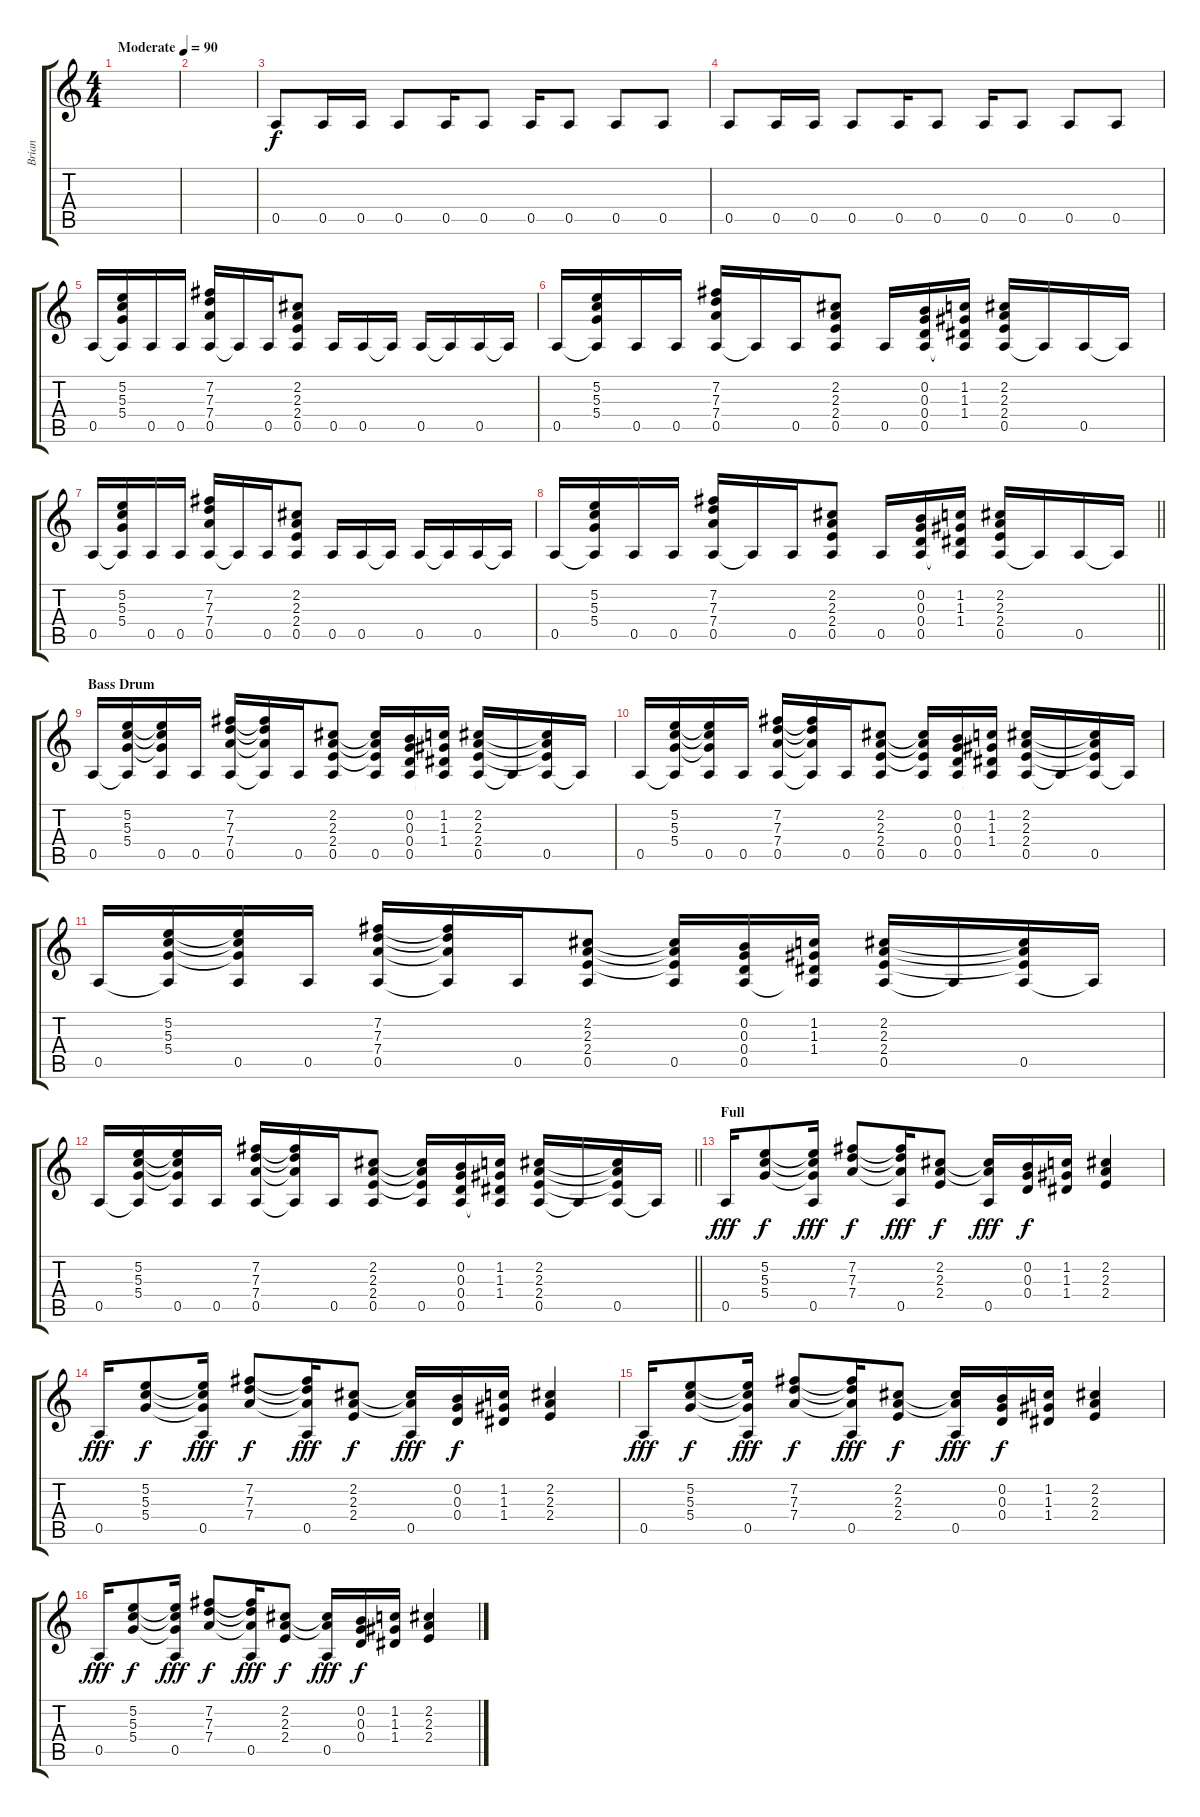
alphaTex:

\track ("Brian" "Brian") {instrument distortionguitar}
\staff {score tabs}
\tuning (E4 B3 G3 D3 A2 E2) {hide}
\ts (4 4)
\tempo (90 "Moderate")
\clef g2
\ks c
|
|
0.5.8 0.5.16 0.5.16 0.5.8 0.5.16 0.5.8 0.5.16 0.5.8 0.5.8 0.5.8 |
0.5.8 0.5.16 0.5.16 0.5.8 0.5.16 0.5.8 0.5.16 0.5.8 0.5.8 0.5.8 |
0.5.16 (5.2 5.3 5.4 0.5{t}).16 0.5.16 0.5.16 (7.2 7.3 7.4 0.5).16 0.5{t}.16 0.5.16 (2.2 2.3 2.4 0.5).8 0.5.16 0.5.16 0.5{t}.16 0.5.16 0.5{t}.16 0.5.16 0.5{t}.16 |
0.5.16 (5.2 5.3 5.4 0.5{t}).16 0.5.16 0.5.16 (7.2 7.3 7.4 0.5).16 0.5{t}.16 0.5.16 (2.2 2.3 2.4 0.5).8 0.5.16 (0.2 0.3 0.4 0.5).16 (1.2 1.3 1.4 0.5{t}).16 (2.2 2.3 2.4 0.5).16 0.5{t}.16 0.5.16 0.5{t}.16 |
0.5.16 (5.2 5.3 5.4 0.5{t}).16 0.5.16 0.5.16 (7.2 7.3 7.4 0.5).16 0.5{t}.16 0.5.16 (2.2 2.3 2.4 0.5).8 0.5.16 0.5.16 0.5{t}.16 0.5.16 0.5{t}.16 0.5.16 0.5{t}.16 |
\barLineRight lightlight
0.5.16 (5.2 5.3 5.4 0.5{t}).16 0.5.16 0.5.16 (7.2 7.3 7.4 0.5).16 0.5{t}.16 0.5.16 (2.2 2.3 2.4 0.5).8 0.5.16 (0.2 0.3 0.4 0.5).16 (1.2 1.3 1.4 0.5{t}).16 (2.2 2.3 2.4 0.5).16 0.5{t}.16 0.5.16 0.5{t}.16 |
\section ("" "Bass Drum")
0.5.16 (5.2 5.3 5.4 0.5{t}).16 (5.2{t} 5.3{t} 5.4{t} 0.5).16 0.5.16 (7.2 7.3 7.4 0.5).16 (7.2{t} 7.3{t} 7.4{t} 0.5{t}).16 0.5.16 (2.2 2.3 2.4 0.5).8 (2.2{t} 2.3{t} 2.4{t} 0.5).16 (0.2 0.3 0.4 0.5).16 (1.2 1.3 1.4 0.5{t}).16 (2.2 2.3 2.4 0.5).16 0.5{t}.16 (2.2{t} 2.3{t} 2.4{t} 0.5).16 0.5{t}.16 |
0.5.16 (5.2 5.3 5.4 0.5{t}).16 (5.2{t} 5.3{t} 5.4{t} 0.5).16 0.5.16 (7.2 7.3 7.4 0.5).16 (7.2{t} 7.3{t} 7.4{t} 0.5{t}).16 0.5.16 (2.2 2.3 2.4 0.5).8 (2.2{t} 2.3{t} 2.4{t} 0.5).16 (0.2 0.3 0.4 0.5).16 (1.2 1.3 1.4 0.5{t}).16 (2.2 2.3 2.4 0.5).16 0.5{t}.16 (2.2{t} 2.3{t} 2.4{t} 0.5).16 0.5{t}.16 |
0.5.16 (5.2 5.3 5.4 0.5{t}).16 (5.2{t} 5.3{t} 5.4{t} 0.5).16 0.5.16 (7.2 7.3 7.4 0.5).16 (7.2{t} 7.3{t} 7.4{t} 0.5{t}).16 0.5.16 (2.2 2.3 2.4 0.5).8 (2.2{t} 2.3{t} 2.4{t} 0.5).16 (0.2 0.3 0.4 0.5).16 (1.2 1.3 1.4 0.5{t}).16 (2.2 2.3 2.4 0.5).16 0.5{t}.16 (2.2{t} 2.3{t} 2.4{t} 0.5).16 0.5{t}.16 |
\barLineRight lightlight
0.5.16 (5.2 5.3 5.4 0.5{t}).16 (5.2{t} 5.3{t} 5.4{t} 0.5).16 0.5.16 (7.2 7.3 7.4 0.5).16 (7.2{t} 7.3{t} 7.4{t} 0.5{t}).16 0.5.16 (2.2 2.3 2.4 0.5).8 (2.2{t} 2.3{t} 2.4{t} 0.5).16 (0.2 0.3 0.4 0.5).16 (1.2 1.3 1.4 0.5{t}).16 (2.2 2.3 2.4 0.5).16 0.5{t}.16 (2.2{t} 2.3{t} 2.4{t} 0.5).16 0.5{t}.16 |
\section ("" "Full")
0.5.16{dy fff} (5.2 5.3 5.4).8{dy f} (5.2{t} 5.3{t} 5.4{t} 0.5).16{dy fff} (7.2 7.3 7.4).8{dy f} (7.2{t} 7.3{t} 7.4{t} 0.5).16{dy fff} (2.2 2.3 2.4).8{dy f} (2.2{t} 2.3{t} 0.5).16{dy fff} (0.2 0.3 0.4).16{dy f} (1.2 1.3 1.4).16 (2.2 2.3 2.4).4 |
0.5.16{dy fff} (5.2 5.3 5.4).8{dy f} (5.2{t} 5.3{t} 5.4{t} 0.5).16{dy fff} (7.2 7.3 7.4).8{dy f} (7.2{t} 7.3{t} 7.4{t} 0.5).16{dy fff} (2.2 2.3 2.4).8{dy f} (2.2{t} 2.3{t} 0.5).16{dy fff} (0.2 0.3 0.4).16{dy f} (1.2 1.3 1.4).16 (2.2 2.3 2.4).4 |
0.5.16{dy fff} (5.2 5.3 5.4).8{dy f} (5.2{t} 5.3{t} 5.4{t} 0.5).16{dy fff} (7.2 7.3 7.4).8{dy f} (7.2{t} 7.3{t} 7.4{t} 0.5).16{dy fff} (2.2 2.3 2.4).8{dy f} (2.2{t} 2.3{t} 0.5).16{dy fff} (0.2 0.3 0.4).16{dy f} (1.2 1.3 1.4).16 (2.2 2.3 2.4).4 |
0.5.16{dy fff} (5.2 5.3 5.4).8{dy f} (5.2{t} 5.3{t} 5.4{t} 0.5).16{dy fff} (7.2 7.3 7.4).8{dy f} (7.2{t} 7.3{t} 7.4{t} 0.5).16{dy fff} (2.2 2.3 2.4).8{dy f} (2.2{t} 2.3{t} 0.5).16{dy fff} (0.2 0.3 0.4).16{dy f} (1.2 1.3 1.4).16 (2.2 2.3 2.4).4
